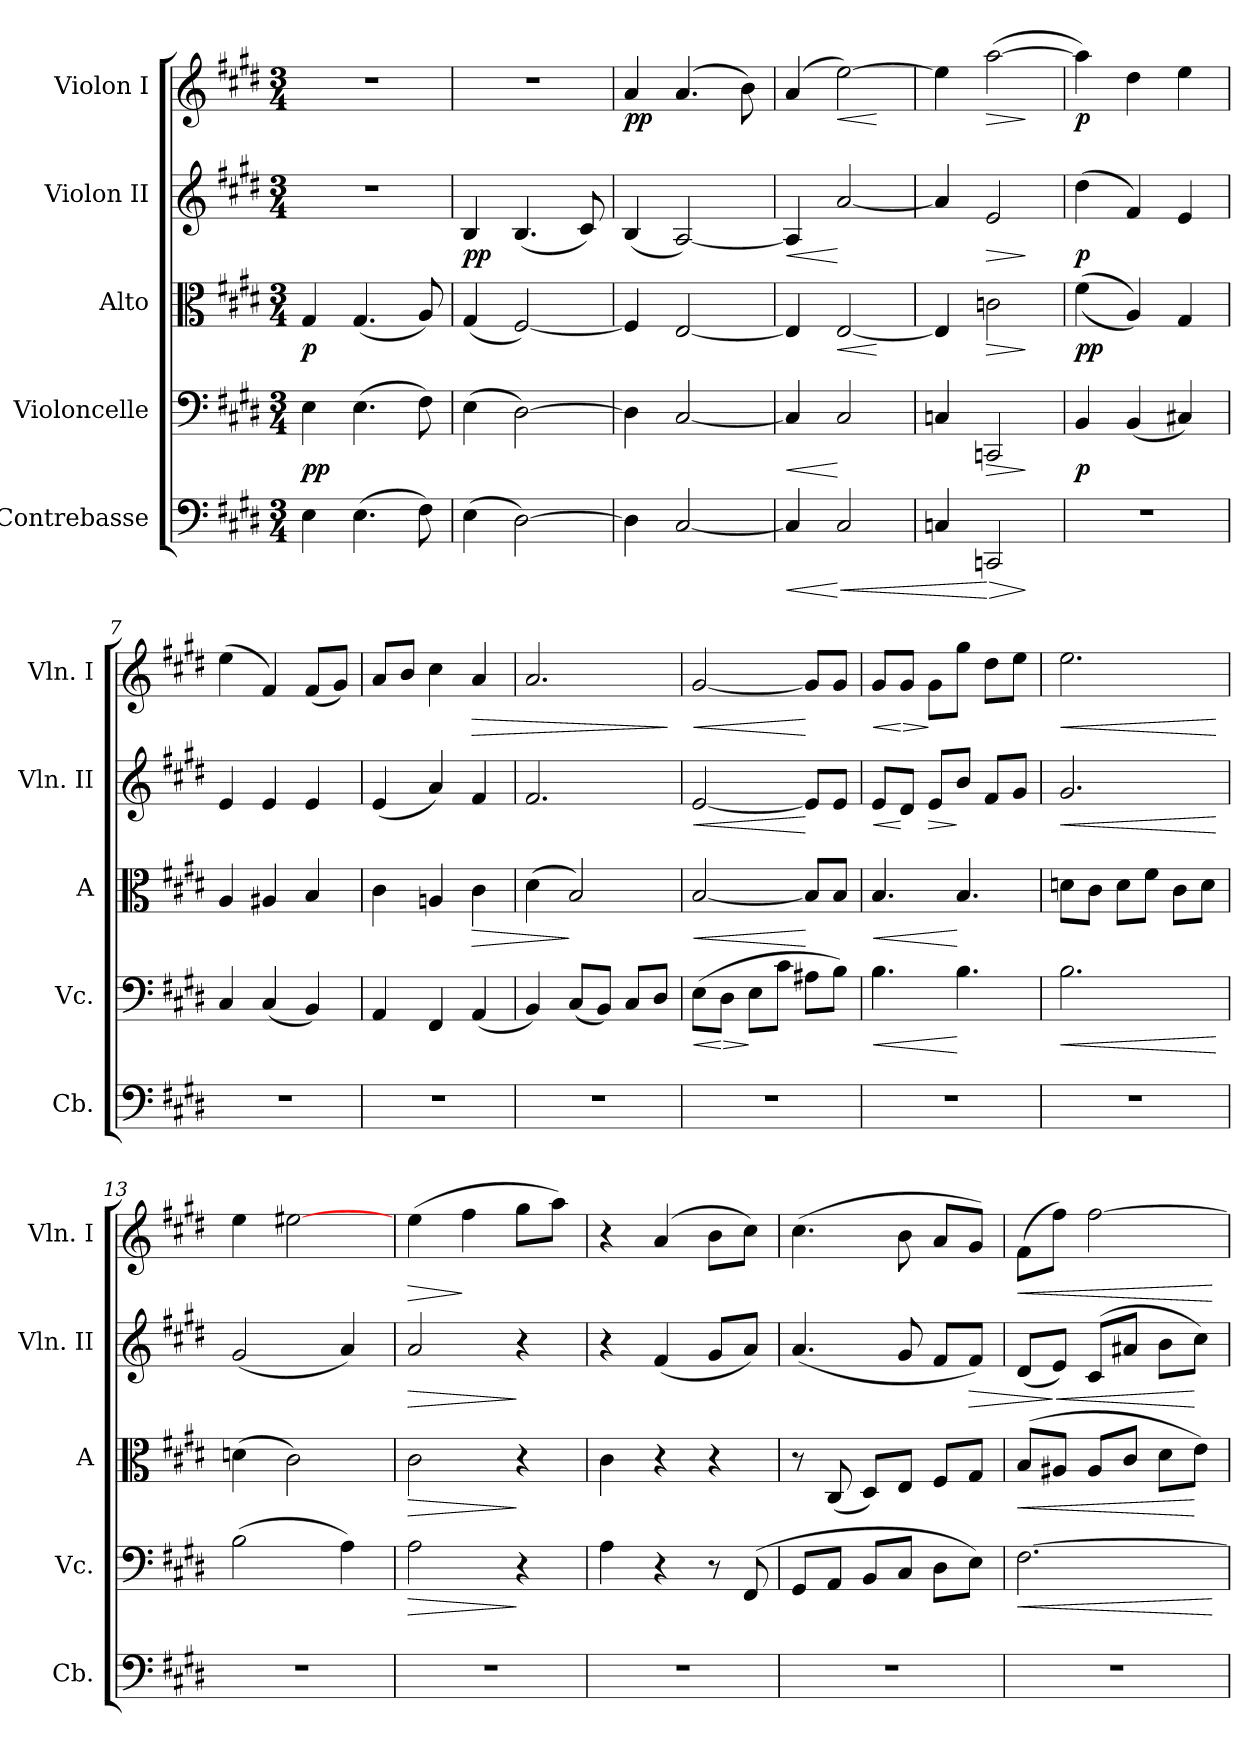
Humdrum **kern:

**kern	**dynam	**kern	**dynam	**kern	**dynam	**kern	**dynam	**kern	**dynam
*part5	*part5	*part4	*part4	*part3	*part3	*part2	*part2	*part1	*part1
*staff5	*staff5	*staff4	*staff4	*staff3	*staff3	*staff2	*staff2	*staff1	*staff1
*I"Contrebasse	*	*I"Violoncelle	*	*I"Alto	*	*I"Violon II	*	*I"Violon I	*
*I'Cb.	*	*I'Vc.	*	*I'A	*	*I'Vln. II	*	*I'Vln. I	*
*clefF4	*	*clefF4	*	*clefC3	*	*clefG2	*	*clefG2	*
*ITrd7c12	*	*	*	*	*	*	*	*	*
*k[f#c#g#d#]	*	*k[f#c#g#d#]	*	*k[f#c#g#d#]	*	*k[f#c#g#d#]	*	*k[f#c#g#d#]	*
*E:	*	*E:	*	*E:	*	*E:	*	*E:	*
*M3/4	*	*M3/4	*	*M3/4	*	*M3/4	*	*M3/4	*
=1	=1	=1	=1	=1	=1	=1	=1	=1	=1
!	!	!	!LO:DY:b	!	!	!	!	!	!
!	!	!	!LO:DY:n=1:b	!	!LO:DY:b	!	!	!	!
4EE\	.	4E\	p p	4G#/	p	2.r	.	2.r	.
(>4.EE\	.	(>4.E\	.	(<4.G#/	.	.	.	.	.
8FF#\)	.	8F#\)	.	8A/)	.	.	.	.	.
=2	=2	=2	=2	=2	=2	=2	=2	=2	=2
!	!	!	!	!	!	!	!LO:DY:b	!	!
!	!	!	!	!	!	!	!LO:DY:n=1:b	!	!
(>4EE\	.	(>(>4E\	.	(<4G#/	.	4B/	p p	2.r	.
[2DD#\)	.	[2D#\)	.	[2F#/)	.	(<4.B/	.	.	.
.	.	.	.	.	.	8c#/)	.	.	.
=3	=3	=3	=3	=3	=3	=3	=3	=3	=3
!	!	!	!	!	!	!	!	!	!LO:DY:b
!	!	!	!	!	!	!	!	!	!LO:DY:n=1:b
4DD#\]	.	4D#\]	.	4F#/]	.	(<4B/	.	4a/	p p
[2CC#/	.	[2C#/	.	[2E/	.	[2A/)	.	(>4.a/	.
.	.	.	.	.	.	.	.	8b\)	.
=4	=4	=4	=4	=4	=4	=4	=4	=4	=4
!	!LO:HP:b	!	!LO:HP:b	!	!	!	!LO:HP:b	!	!
4CC#/]	<	4C#/]	<	4E/]	.	4A/]	<	(>4a/	.
!	!LO:HP:n=1:b	!	!	!	!LO:HP:b	!	!	!	!LO:HP:b
2CC#/	[ <	2C#/	[	[2E/	<	[2a/	[	[2ee\)	<
.	.	.	.	.	[	.	.	.	[
!!LO:LB:g=z
=5	=5	=5	=5	=5	=5	=5	=5	=5	=5
4CCn/	.	4Cn/	.	4E/]	.	4a/]	.	4ee\]	.
!	!LO:HP:n=1:b	!	!LO:HP:b	!	!LO:HP:b	!	!LO:HP:b	!	!LO:HP:b
2CCCn/	[ >	2CCn/	>	2cn\	>	2e/	>	(>[2aa\	>
.	]	.	]	.	]	.	]	.	]
=6	=6	=6	=6	=6	=6	=6	=6	=6	=6
!	!	!	!LO:DY:b	!	!LO:DY:b	!	!	!	!
!	!	!	!	!	!LO:DY:n=1:b	!	!LO:DY:b	!	!LO:DY:b
2.r	.	4BB/	p	(>(>4f#\	p p	(>4dd#\	p	4aa\])	p
.	.	(<4BB/	.	4A/))	.	4f#/)	.	4dd#\	.
.	.	4C#X/)	.	4G#/	.	4e/	.	4ee\	.
=7	=7	=7	=7	=7	=7	=7	=7	=7	=7
2.r	.	4C#/	.	4A/	.	4e/	.	(>4ee\	.
.	.	(<4C#/	.	4A#X/	.	4e/	.	4f#/)	.
.	.	4BB/)	.	4B/	.	4e/	.	(<8f#/L	.
.	.	.	.	.	.	.	.	8g#/J)	.
=8	=8	=8	=8	=8	=8	=8	=8	=8	=8
2.r	.	4AA/	.	4c#\	.	(<4e/	.	8a/L	.
.	.	.	.	.	.	.	.	8b/J	.
.	.	4FF#/	.	4An/	.	4a/)	.	4cc#\	.
!	!	!	!	!	!LO:HP:b	!	!	!	!LO:HP:b
.	.	(<4AA/	.	4c#\	>	4f#/	.	4a/	>
!!LO:PB:g=z
=9	=9	=9	=9	=9	=9	=9	=9	=9	=9
2.r	.	4BB/)	.	(>4d#\	.	2.f#/	.	2.a/	.
.	.	(<8C#/L	.	2B/)	]	.	.	.	.
.	.	8BB/J)	.	.	.	.	.	.	.
.	.	8C#/L	.	.	.	.	.	.	.
.	.	8D#/J	.	.	.	.	.	.	.
.	.	.	.	.	.	.	.	.	]
=10	=10	=10	=10	=10	=10	=10	=10	=10	=10
!	!	!	!LO:HP:b	!	!LO:HP:b	!	!	!	!
!	!	!	!	!	!LO:HP:n=1:b	!	!LO:HP:b	!	!
!	!	!	!	!	!	!	!LO:HP:n=1:b	!	!LO:HP:b
!	!	!	!	!	!	!	!	!	!LO:HP:n=1:b
2.r	.	(>8E\L	<	[2B/	< >	[2e/	< >	[2g#/	< >
!	!	!	!LO:HP:n=1:b	!	!	!	!	!	!
.	.	8D#\J	[ >	.	.	.	.	.	.
.	.	8E\L	]	.	.	.	.	.	.
.	.	8c#\J	.	.	.	.	.	.	.
.	.	8A#X\L	.	8B/L]	[	8e/L]	[	8g#/L]	[
.	.	8B\J)	.	8B/J	]	8e/J	]	8g#/J	]
=11	=11	=11	=11	=11	=11	=11	=11	=11	=11
!	!	!	!LO:HP:b	!	!	!	!	!	!
!	!	!	!LO:HP:n=1:b	!	!LO:HP:b	!	!	!	!
!	!	!	!	!	!LO:HP:n=1:b	!	!LO:HP:b	!	!LO:HP:b
2.r	.	4.B\	< >	4.B/	< >	8e/L	<	8g#/L	<
!	!	!	!	!	!	!	!	!	!LO:HP:n=1:b
.	.	.	.	.	.	8d#/J	[	8g#/J	[ >
!	!	!	!	!	!	!	!LO:HP:b	!	!
.	.	.	.	.	.	8e/L	>	8g#\L	]
.	.	4.B\	[	4.B/	[	8b/J	]	8gg#\J	.
.	.	.	.	.	.	8f#/L	.	8dd#\L	.
.	.	.	.	.	.	8g#/J	.	8ee\J	.
.	.	.	]	.	]	.	.	.	.
=12	=12	=12	=12	=12	=12	=12	=12	=12	=12
!	!	!	!LO:HP:b	!	!	!	!	!	!
!	!	!	!LO:HP:n=1:b	!	!	!	!LO:HP:b	!	!LO:HP:b
2.r	.	2.B\	< <	8dn\L	.	2.g#/	<	2.ee\	<
.	.	.	.	8c#\J	.	.	.	.	.
.	.	.	.	8d\L	.	.	.	.	.
.	.	.	.	8f#\J	.	.	.	.	.
.	.	.	.	8c#\L	.	.	.	.	.
.	.	.	.	8d\J	.	.	.	.	.
.	.	.	[	.	.	.	[	.	[
!!LO:LB:g=z
=13	=13	=13	=13	=13	=13	=13	=13	=13	=13
2.r	.	(>2B\	.	(>4dn\	.	(<2g#/	.	4ee\	.
.	.	.	.	2c#\)	.	.	.	[2ee#X\	.
.	.	4A\)	[	.	.	4a/)	.	.	.
=14	=14	=14	=14	=14	=14	=14	=14	=14	=14
!	!	!	!LO:HP:b	!	!LO:HP:b	!	!LO:HP:b	!	!LO:HP:b
2.r	.	2A\	>	2c#\	>	2a/	>	(>4ee\	>
.	.	.	.	.	.	.	.	4ff#\	]
.	.	4r	]	4r	]	4r	]	8gg#\L	.
.	.	.	.	.	.	.	.	8aa\J)	.
=15	=15	=15	=15	=15	=15	=15	=15	=15	=15
2.r	.	4A\	.	4c#\	.	4r	.	4r	.
.	.	4r	.	4r	.	(<4f#/	.	(>4a/	.
.	.	8r	.	4r	.	8g#/L	.	8b\L	.
.	.	(>8FF#/	.	.	.	8a/J)	.	8cc#\J)	.
=16	=16	=16	=16	=16	=16	=16	=16	=16	=16
2.r	.	8GG#/L	.	8r	.	(<4.a/	.	(>4.cc#\	.
.	.	8AA/J	.	(<8C#/	.	.	.	.	.
.	.	8BB/L	.	8D#/L)	.	.	.	.	.
.	.	8C#/J	.	8E/J	.	8g#/	.	8b\	.
.	.	8D#\L	.	8F#/L	.	8f#/L	.	8a/L	.
!	!	!	!	!	!	!	!LO:HP:b	!	!
.	.	8E\J)	.	8G#/J	.	8f#/J)	>	8g#/J)	.
!!LO:PB:g=z
=17	=17	=17	=17	=17	=17	=17	=17	=17	=17
!	!	!	!LO:HP:b	!	!LO:HP:b	!	!	!	!LO:HP:b
2.r	.	[2.F#\	<	(>8B/L	<	(<8d#/L	.	(>8f#\L	<
!	!	!	!	!	!	!	!LO:HP:n=1:b	!	!
.	.	.	.	8A#X/J	.	8e/J)	] <	8ff#\J)	.
.	.	.	.	8A#/L	.	(>8c#/L	.	[2ff#\	.
.	.	.	.	8c#/J	.	8a#X/J	.	.	.
.	.	.	.	8d#\L	.	8b\L	.	.	.
.	.	.	.	8e\J)	[	8cc#\J)	[	.	.
.	.	.	[	.	.	.	.	.	[
=	=	=	=	=	=	=	=	=	=
*-	*-	*-	*-	*-	*-	*-	*-	*-	*-
